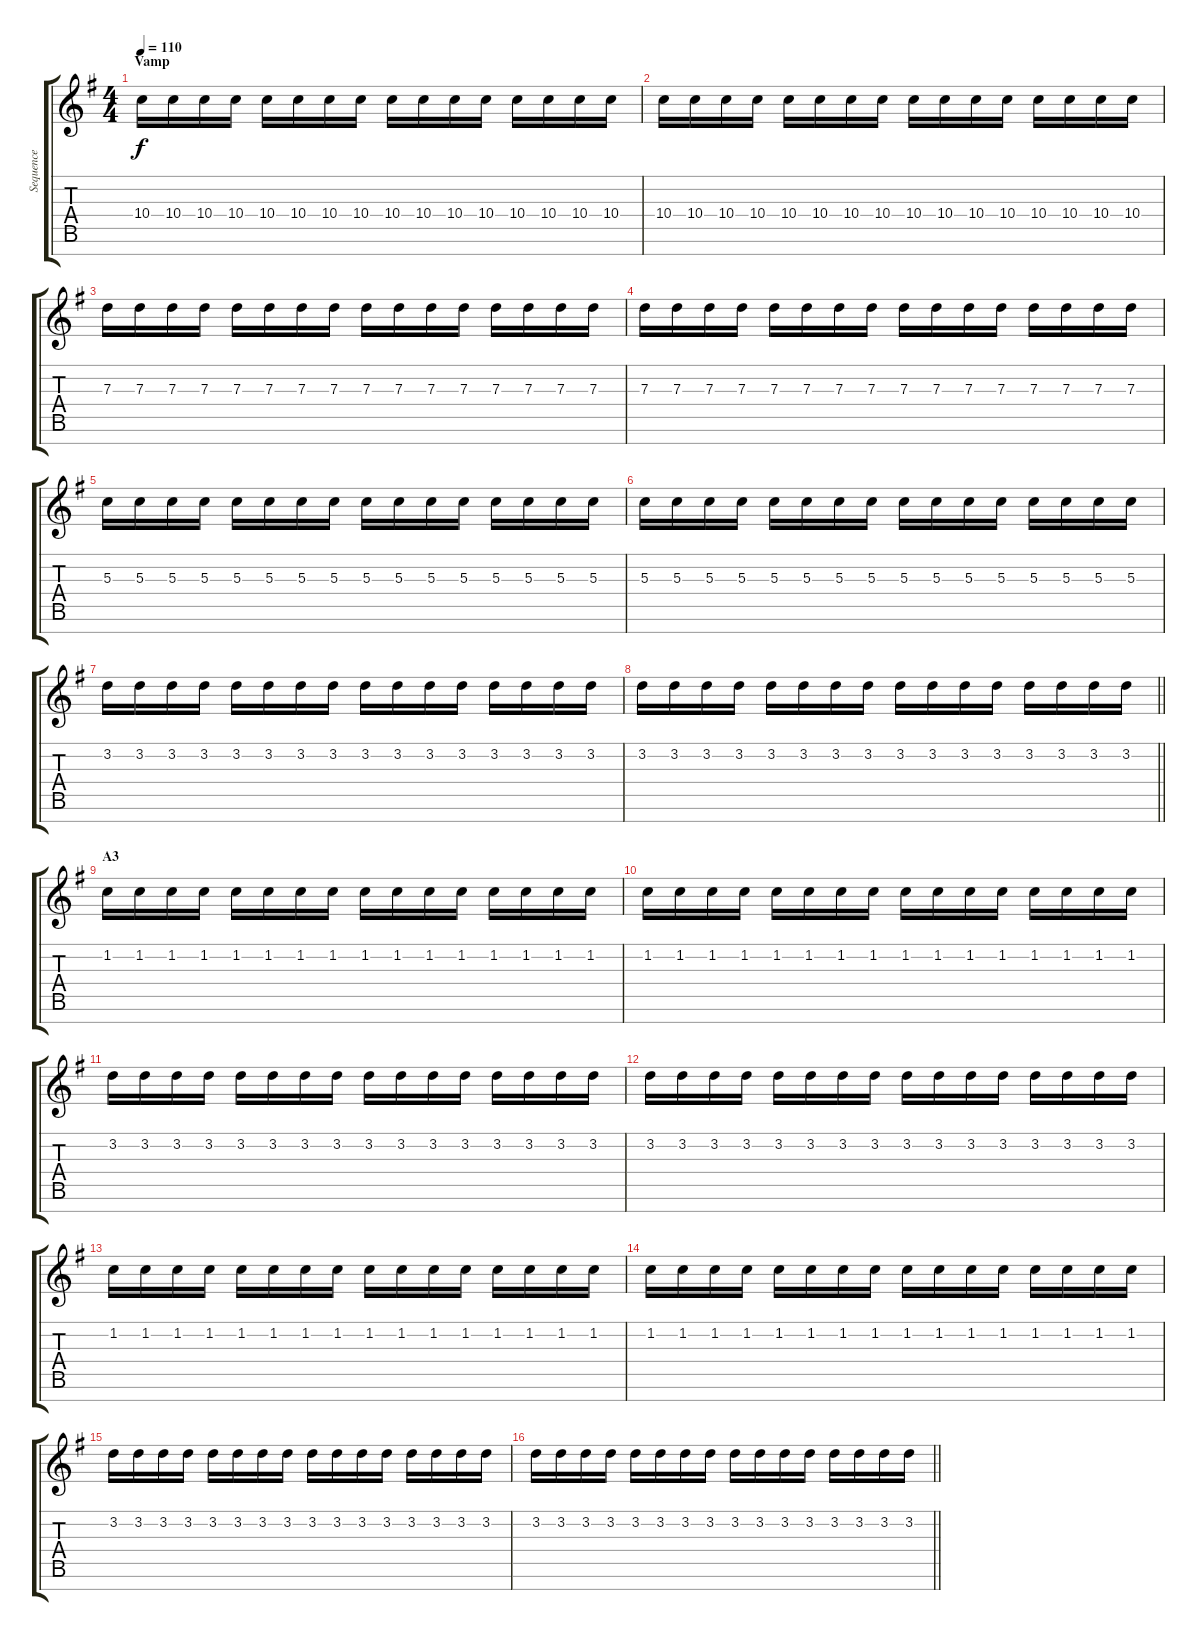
\track ("Sequence" "Sequence") {instrument lead2sawtooth}
\staff {score tabs}
\tuning (E5 B4 G4 D4 A3 E3 B2) {hide}
\ts (4 4)
\section ("" "Vamp")
\tempo 110
\clef g2
\ks g
10.4.16{dy f} 10.4.16 10.4.16 10.4.16 10.4.16 10.4.16 10.4.16 10.4.16 10.4.16 10.4.16 10.4.16 10.4.16 10.4.16 10.4.16 10.4.16 10.4.16 |
10.4.16 10.4.16 10.4.16 10.4.16 10.4.16 10.4.16 10.4.16 10.4.16 10.4.16 10.4.16 10.4.16 10.4.16 10.4.16 10.4.16 10.4.16 10.4.16 |
7.3.16 7.3.16 7.3.16 7.3.16 7.3.16 7.3.16 7.3.16 7.3.16 7.3.16 7.3.16 7.3.16 7.3.16 7.3.16 7.3.16 7.3.16 7.3.16 |
7.3.16 7.3.16 7.3.16 7.3.16 7.3.16 7.3.16 7.3.16 7.3.16 7.3.16 7.3.16 7.3.16 7.3.16 7.3.16 7.3.16 7.3.16 7.3.16 |
5.3.16 5.3.16 5.3.16 5.3.16 5.3.16 5.3.16 5.3.16 5.3.16 5.3.16 5.3.16 5.3.16 5.3.16 5.3.16 5.3.16 5.3.16 5.3.16 |
5.3.16 5.3.16 5.3.16 5.3.16 5.3.16 5.3.16 5.3.16 5.3.16 5.3.16 5.3.16 5.3.16 5.3.16 5.3.16 5.3.16 5.3.16 5.3.16 |
3.2.16 3.2.16 3.2.16 3.2.16 3.2.16 3.2.16 3.2.16 3.2.16 3.2.16 3.2.16 3.2.16 3.2.16 3.2.16 3.2.16 3.2.16 3.2.16 |
\barLineRight lightlight
3.2.16 3.2.16 3.2.16 3.2.16 3.2.16 3.2.16 3.2.16 3.2.16 3.2.16 3.2.16 3.2.16 3.2.16 3.2.16 3.2.16 3.2.16 3.2.16 |
\section ("" "A3")
1.2.16 1.2.16 1.2.16 1.2.16 1.2.16 1.2.16 1.2.16 1.2.16 1.2.16 1.2.16 1.2.16 1.2.16 1.2.16 1.2.16 1.2.16 1.2.16 |
1.2.16 1.2.16 1.2.16 1.2.16 1.2.16 1.2.16 1.2.16 1.2.16 1.2.16 1.2.16 1.2.16 1.2.16 1.2.16 1.2.16 1.2.16 1.2.16 |
3.2.16 3.2.16 3.2.16 3.2.16 3.2.16 3.2.16 3.2.16 3.2.16 3.2.16 3.2.16 3.2.16 3.2.16 3.2.16 3.2.16 3.2.16 3.2.16 |
3.2.16 3.2.16 3.2.16 3.2.16 3.2.16 3.2.16 3.2.16 3.2.16 3.2.16 3.2.16 3.2.16 3.2.16 3.2.16 3.2.16 3.2.16 3.2.16 |
1.2.16 1.2.16 1.2.16 1.2.16 1.2.16 1.2.16 1.2.16 1.2.16 1.2.16 1.2.16 1.2.16 1.2.16 1.2.16 1.2.16 1.2.16 1.2.16 |
1.2.16 1.2.16 1.2.16 1.2.16 1.2.16 1.2.16 1.2.16 1.2.16 1.2.16 1.2.16 1.2.16 1.2.16 1.2.16 1.2.16 1.2.16 1.2.16 |
3.2.16 3.2.16 3.2.16 3.2.16 3.2.16 3.2.16 3.2.16 3.2.16 3.2.16 3.2.16 3.2.16 3.2.16 3.2.16 3.2.16 3.2.16 3.2.16 |
\barLineRight lightlight
3.2.16 3.2.16 3.2.16 3.2.16 3.2.16 3.2.16 3.2.16 3.2.16 3.2.16 3.2.16 3.2.16 3.2.16 3.2.16 3.2.16 3.2.16 3.2.16
